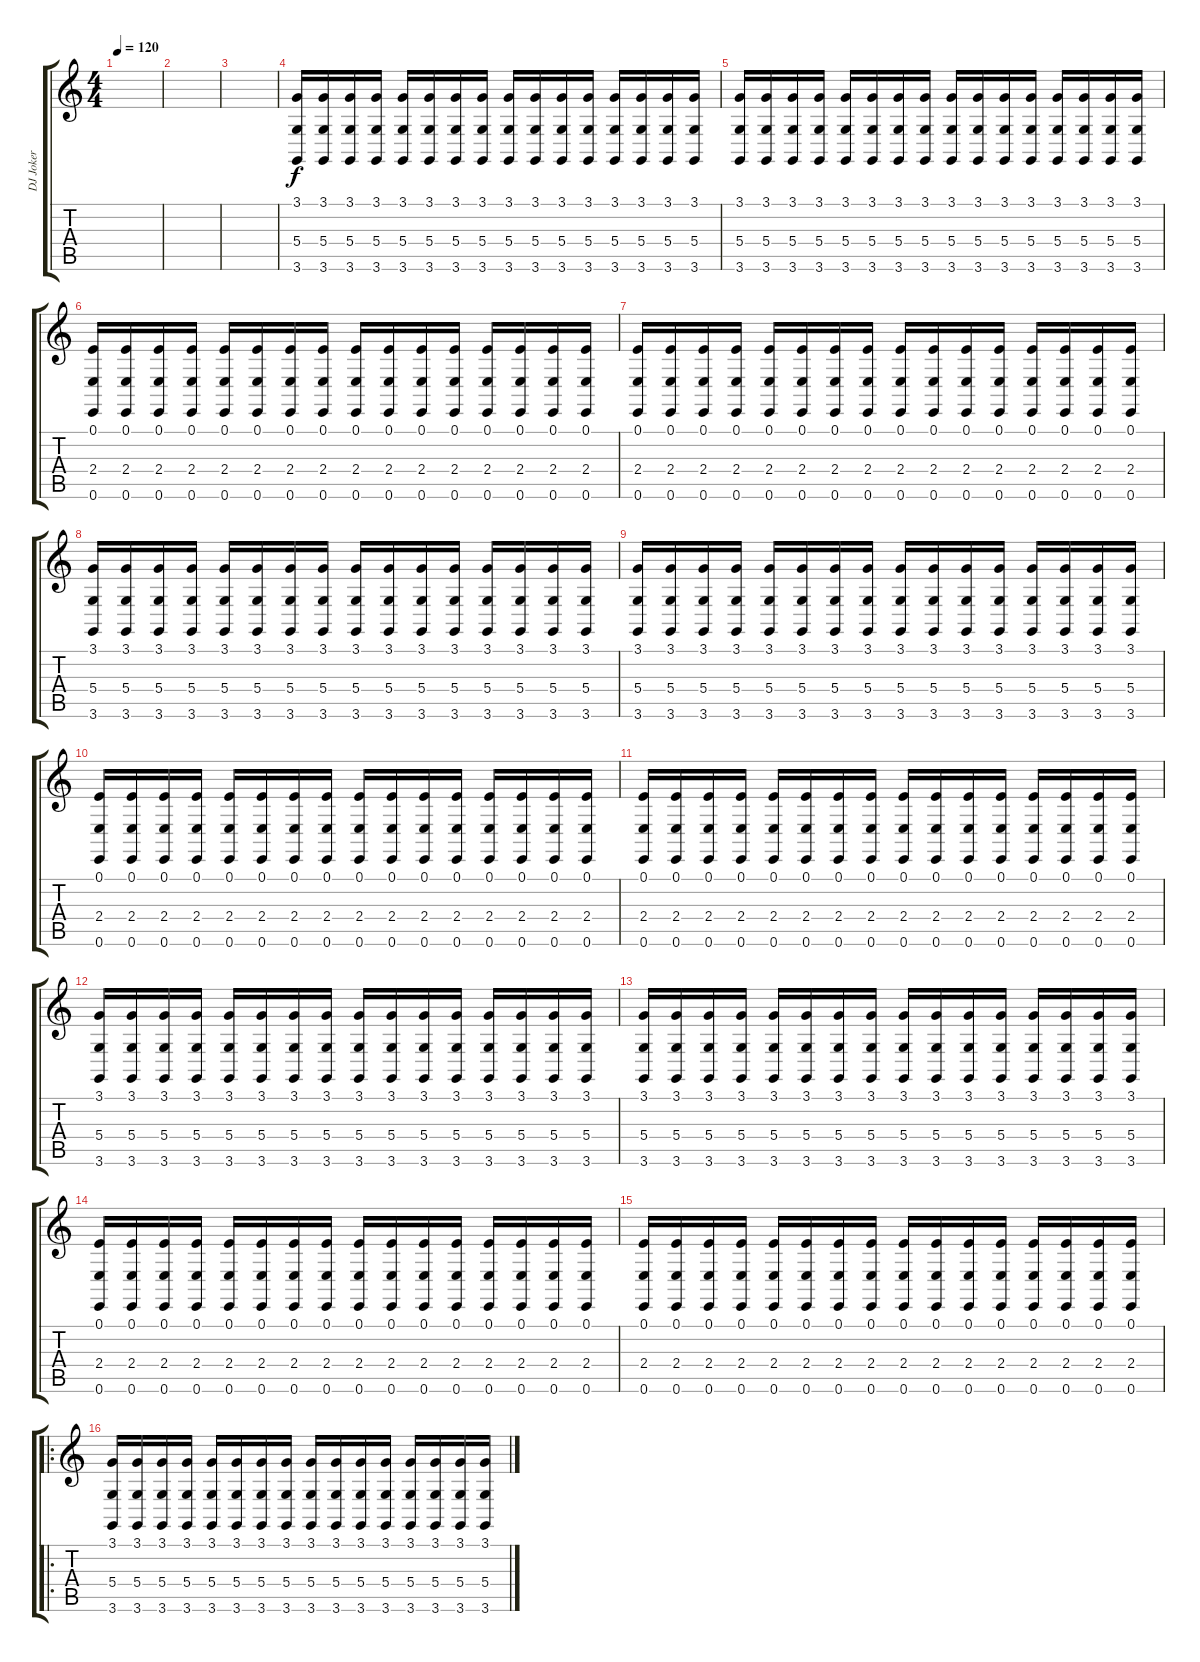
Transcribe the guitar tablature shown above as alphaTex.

\track ("DJ Joker " "DJ Joker ") {instrument lead5charang}
\staff {score tabs}
\tuning (E4 B3 G3 D3 A2 E2) {hide}
\ts (4 4)
\tempo 120
\clef g2
\ks c
|
|
|
(3.1 5.4 3.6).16 (3.1 5.4 3.6).16 (3.1 5.4 3.6).16 (3.1 5.4 3.6).16 (3.1 5.4 3.6).16 (3.1 5.4 3.6).16 (3.1 5.4 3.6).16 (3.1 5.4 3.6).16 (3.1 5.4 3.6).16 (3.1 5.4 3.6).16 (3.1 5.4 3.6).16 (3.1 5.4 3.6).16 (3.1 5.4 3.6).16 (3.1 5.4 3.6).16 (3.1 5.4 3.6).16 (3.1 5.4 3.6).16 |
(3.1 5.4 3.6).16 (3.1 5.4 3.6).16 (3.1 5.4 3.6).16 (3.1 5.4 3.6).16 (3.1 5.4 3.6).16 (3.1 5.4 3.6).16 (3.1 5.4 3.6).16 (3.1 5.4 3.6).16 (3.1 5.4 3.6).16 (3.1 5.4 3.6).16 (3.1 5.4 3.6).16 (3.1 5.4 3.6).16 (3.1 5.4 3.6).16 (3.1 5.4 3.6).16 (3.1 5.4 3.6).16 (3.1 5.4 3.6).16 |
(0.1 2.4 0.6).16 (0.1 2.4 0.6).16 (0.1 2.4 0.6).16 (0.1 2.4 0.6).16 (0.1 2.4 0.6).16 (0.1 2.4 0.6).16 (0.1 2.4 0.6).16 (0.1 2.4 0.6).16 (0.1 2.4 0.6).16 (0.1 2.4 0.6).16 (0.1 2.4 0.6).16 (0.1 2.4 0.6).16 (0.1 2.4 0.6).16 (0.1 2.4 0.6).16 (0.1 2.4 0.6).16 (0.1 2.4 0.6).16 |
(0.1 2.4 0.6).16 (0.1 2.4 0.6).16 (0.1 2.4 0.6).16 (0.1 2.4 0.6).16 (0.1 2.4 0.6).16 (0.1 2.4 0.6).16 (0.1 2.4 0.6).16 (0.1 2.4 0.6).16 (0.1 2.4 0.6).16 (0.1 2.4 0.6).16 (0.1 2.4 0.6).16 (0.1 2.4 0.6).16 (0.1 2.4 0.6).16 (0.1 2.4 0.6).16 (0.1 2.4 0.6).16 (0.1 2.4 0.6).16 |
(3.1 5.4 3.6).16 (3.1 5.4 3.6).16 (3.1 5.4 3.6).16 (3.1 5.4 3.6).16 (3.1 5.4 3.6).16 (3.1 5.4 3.6).16 (3.1 5.4 3.6).16 (3.1 5.4 3.6).16 (3.1 5.4 3.6).16 (3.1 5.4 3.6).16 (3.1 5.4 3.6).16 (3.1 5.4 3.6).16 (3.1 5.4 3.6).16 (3.1 5.4 3.6).16 (3.1 5.4 3.6).16 (3.1 5.4 3.6).16 |
(3.1 5.4 3.6).16 (3.1 5.4 3.6).16 (3.1 5.4 3.6).16 (3.1 5.4 3.6).16 (3.1 5.4 3.6).16 (3.1 5.4 3.6).16 (3.1 5.4 3.6).16 (3.1 5.4 3.6).16 (3.1 5.4 3.6).16 (3.1 5.4 3.6).16 (3.1 5.4 3.6).16 (3.1 5.4 3.6).16 (3.1 5.4 3.6).16 (3.1 5.4 3.6).16 (3.1 5.4 3.6).16 (3.1 5.4 3.6).16 |
(0.1 2.4 0.6).16 (0.1 2.4 0.6).16 (0.1 2.4 0.6).16 (0.1 2.4 0.6).16 (0.1 2.4 0.6).16 (0.1 2.4 0.6).16 (0.1 2.4 0.6).16 (0.1 2.4 0.6).16 (0.1 2.4 0.6).16 (0.1 2.4 0.6).16 (0.1 2.4 0.6).16 (0.1 2.4 0.6).16 (0.1 2.4 0.6).16 (0.1 2.4 0.6).16 (0.1 2.4 0.6).16 (0.1 2.4 0.6).16 |
(0.1 2.4 0.6).16 (0.1 2.4 0.6).16 (0.1 2.4 0.6).16 (0.1 2.4 0.6).16 (0.1 2.4 0.6).16 (0.1 2.4 0.6).16 (0.1 2.4 0.6).16 (0.1 2.4 0.6).16 (0.1 2.4 0.6).16 (0.1 2.4 0.6).16 (0.1 2.4 0.6).16 (0.1 2.4 0.6).16 (0.1 2.4 0.6).16 (0.1 2.4 0.6).16 (0.1 2.4 0.6).16 (0.1 2.4 0.6).16 |
(3.1 5.4 3.6).16 (3.1 5.4 3.6).16 (3.1 5.4 3.6).16 (3.1 5.4 3.6).16 (3.1 5.4 3.6).16 (3.1 5.4 3.6).16 (3.1 5.4 3.6).16 (3.1 5.4 3.6).16 (3.1 5.4 3.6).16 (3.1 5.4 3.6).16 (3.1 5.4 3.6).16 (3.1 5.4 3.6).16 (3.1 5.4 3.6).16 (3.1 5.4 3.6).16 (3.1 5.4 3.6).16 (3.1 5.4 3.6).16 |
(3.1 5.4 3.6).16 (3.1 5.4 3.6).16 (3.1 5.4 3.6).16 (3.1 5.4 3.6).16 (3.1 5.4 3.6).16 (3.1 5.4 3.6).16 (3.1 5.4 3.6).16 (3.1 5.4 3.6).16 (3.1 5.4 3.6).16 (3.1 5.4 3.6).16 (3.1 5.4 3.6).16 (3.1 5.4 3.6).16 (3.1 5.4 3.6).16 (3.1 5.4 3.6).16 (3.1 5.4 3.6).16 (3.1 5.4 3.6).16 |
(0.1 2.4 0.6).16 (0.1 2.4 0.6).16 (0.1 2.4 0.6).16 (0.1 2.4 0.6).16 (0.1 2.4 0.6).16 (0.1 2.4 0.6).16 (0.1 2.4 0.6).16 (0.1 2.4 0.6).16 (0.1 2.4 0.6).16 (0.1 2.4 0.6).16 (0.1 2.4 0.6).16 (0.1 2.4 0.6).16 (0.1 2.4 0.6).16 (0.1 2.4 0.6).16 (0.1 2.4 0.6).16 (0.1 2.4 0.6).16 |
(0.1 2.4 0.6).16 (0.1 2.4 0.6).16 (0.1 2.4 0.6).16 (0.1 2.4 0.6).16 (0.1 2.4 0.6).16 (0.1 2.4 0.6).16 (0.1 2.4 0.6).16 (0.1 2.4 0.6).16 (0.1 2.4 0.6).16 (0.1 2.4 0.6).16 (0.1 2.4 0.6).16 (0.1 2.4 0.6).16 (0.1 2.4 0.6).16 (0.1 2.4 0.6).16 (0.1 2.4 0.6).16 (0.1 2.4 0.6).16 |
\ro
(3.1 5.4 3.6).16 (3.1 5.4 3.6).16 (3.1 5.4 3.6).16 (3.1 5.4 3.6).16 (3.1 5.4 3.6).16 (3.1 5.4 3.6).16 (3.1 5.4 3.6).16 (3.1 5.4 3.6).16 (3.1 5.4 3.6).16 (3.1 5.4 3.6).16 (3.1 5.4 3.6).16 (3.1 5.4 3.6).16 (3.1 5.4 3.6).16 (3.1 5.4 3.6).16 (3.1 5.4 3.6).16 (3.1 5.4 3.6).16
